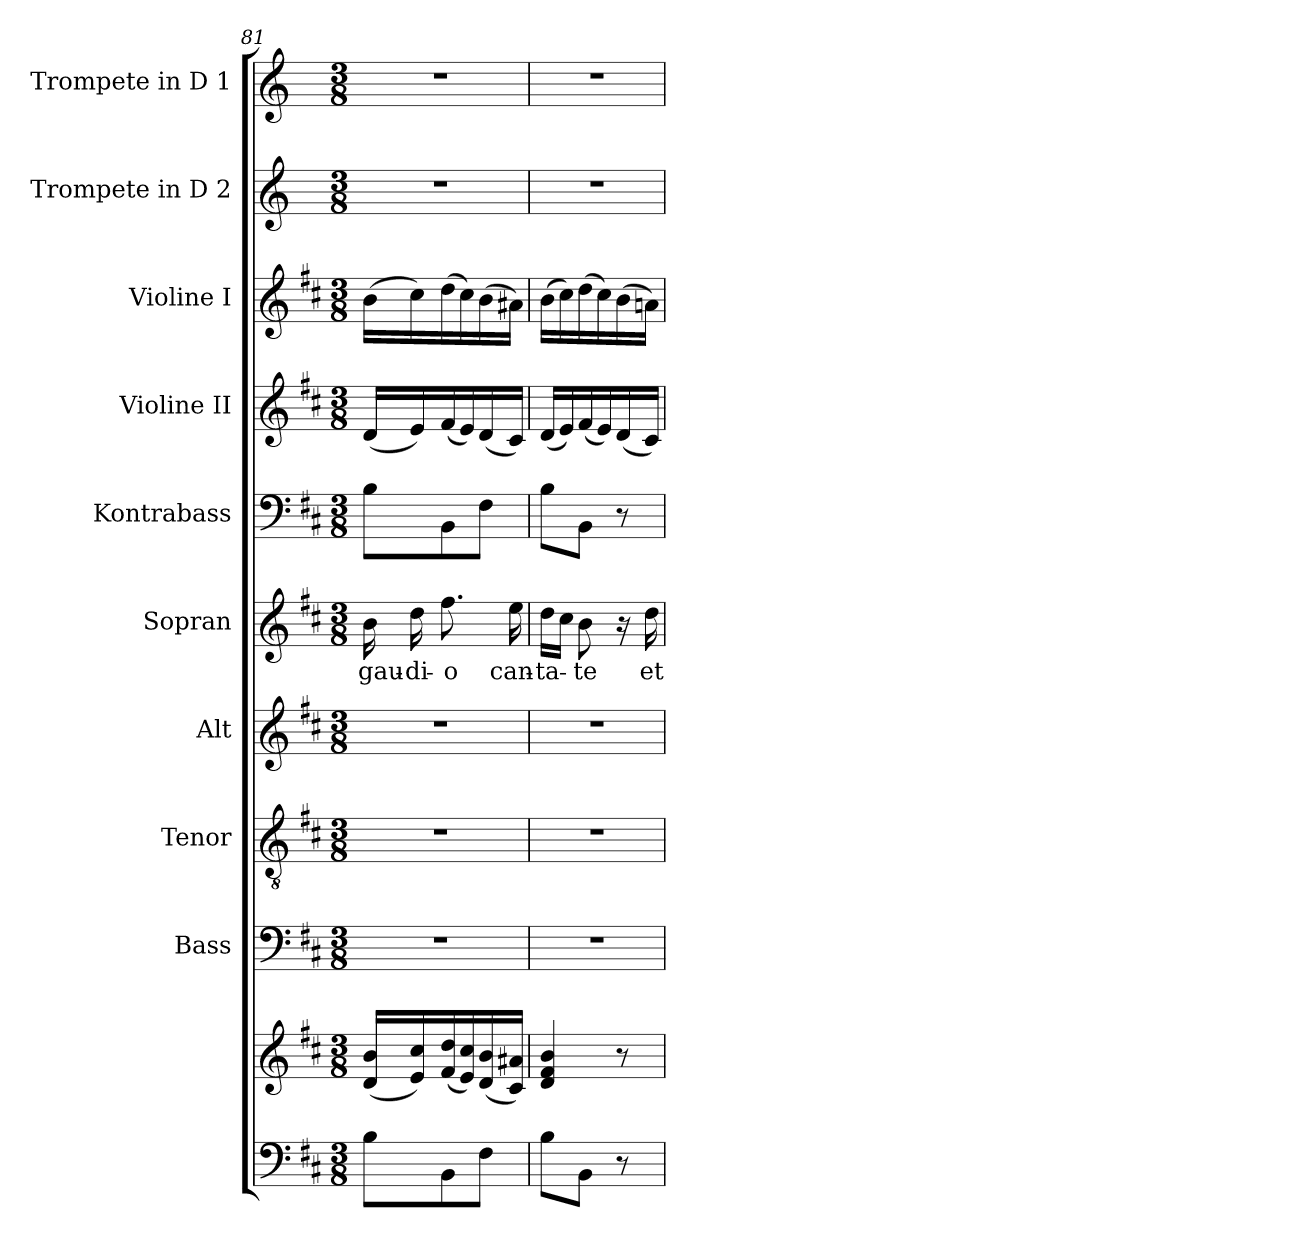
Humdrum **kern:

**kern	**kern	**kern	**kern	**kern	**kern	**text	**kern	**kern	**kern	**kern	**kern
*part10	*part10	*part9	*part8	*part7	*part6	*part6	*part5	*part4	*part3	*part2	*part1
*staff11	*staff10	*staff9	*staff8	*staff7	*staff6	*staff6	*staff5	*staff4	*staff3	*staff2	*staff1
*	*	*I"Bass	*I"Tenor	*I"Alt	*I"Sopran	*	*I"Kontrabass	*I"Violine II	*I"Violine I	*I"Trompete in D 2	*I"Trompete in D 1
*	*	*I'B.	*I'T.	*I'A.	*I'S.	*	*I'Kb.	*I'Vl. II	*I'Vl. I	*I'Trp. D 2	*I'Trp. D 1
*clefF4	*clefG2	*clefF4	*clefGv2	*clefG2	*clefG2	*	*clefF4	*clefG2	*clefG2	*clefG2	*clefG2
*	*	*	*	*	*	*	*ITrd7c12	*	*	*ITrd-1c-2	*ITrd-1c-2
*k[f#c#]	*k[f#c#]	*k[f#c#]	*k[f#c#]	*k[f#c#]	*k[f#c#]	*	*k[f#c#]	*k[f#c#]	*k[f#c#]	*k[f#c#]	*k[f#c#]
*D:	*D:	*D:	*D:	*D:	*D:	*	*D:	*D:	*D:	*D:	*D:
*M3/8	*M3/8	*M3/8	*M3/8	*M3/8	*M3/8	*	*M3/8	*M3/8	*M3/8	*M3/8	*M3/8
=81	=81	=81	=81	=81	=81	=81	=81	=81	=81	=81	=81
!	!	!	!	!	!	!LO:LY:b	!	!	!	!	!
8B\L	(<16d/ 16b/LL	4.r	4.r	4.r	16b\	gau-	8BB\L	(<16d/LL	(>16b\LL	4.r	4.r
!	!	!	!	!	!	!LO:LY:b	!	!	!	!	!
.	16e/ 16cc#/)	.	.	.	16dd\	-di-	.	16e/)	16cc#\)	.	.
!	!	!	!	!	!	!LO:LY:b	!	!	!	!	!
8BB\	(<16f#/ 16dd/	.	.	.	8.ff#\	-o	8BBB\	(<16f#/	(>16dd\	.	.
.	16e/ 16cc#/)	.	.	.	.	.	.	16e/)	16cc#\)	.	.
8F#\J	(<16d/ 16b/	.	.	.	.	.	8FF#\J	(<16d/	(>16b\	.	.
!	!	!	!	!	!	!LO:LY:b	!	!	!	!	!
.	16c#/ 16a#X/JJ)	.	.	.	16ee\	can-	.	16c#/JJ)	16a#X\JJ)	.	.
=82	=82	=82	=82	=82	=82	=82	=82	=82	=82	=82	=82
!	!	!	!	!	!	!LO:LY:b	!	!	!	!	!
8B\L	4d/ 4f#/ 4b/	4.r	4.r	4.r	16dd\LL	-ta-	8BB\L	(<16d/LL	(>16b\LL	4.r	4.r
.	.	.	.	.	16cc#\JJ	.	.	16e/)	16cc#\)	.	.
!	!	!	!	!	!	!LO:LY:b	!	!	!	!	!
8BB\J	.	.	.	.	8b\	-te	8BBB\J	(<16f#/	(>16dd\	.	.
.	.	.	.	.	.	.	.	16e/)	16cc#\)	.	.
8r	8r	.	.	.	16r	.	8r	(<16d/	(>16b\	.	.
!	!	!	!	!	!	!LO:LY:b	!	!	!	!	!
.	.	.	.	.	16dd\	et	.	16c#/JJ)	16an\JJ)	.	.
=	=	=	=	=	=	=	=	=	=	=	=
*-	*-	*-	*-	*-	*-	*-	*-	*-	*-	*-	*-
